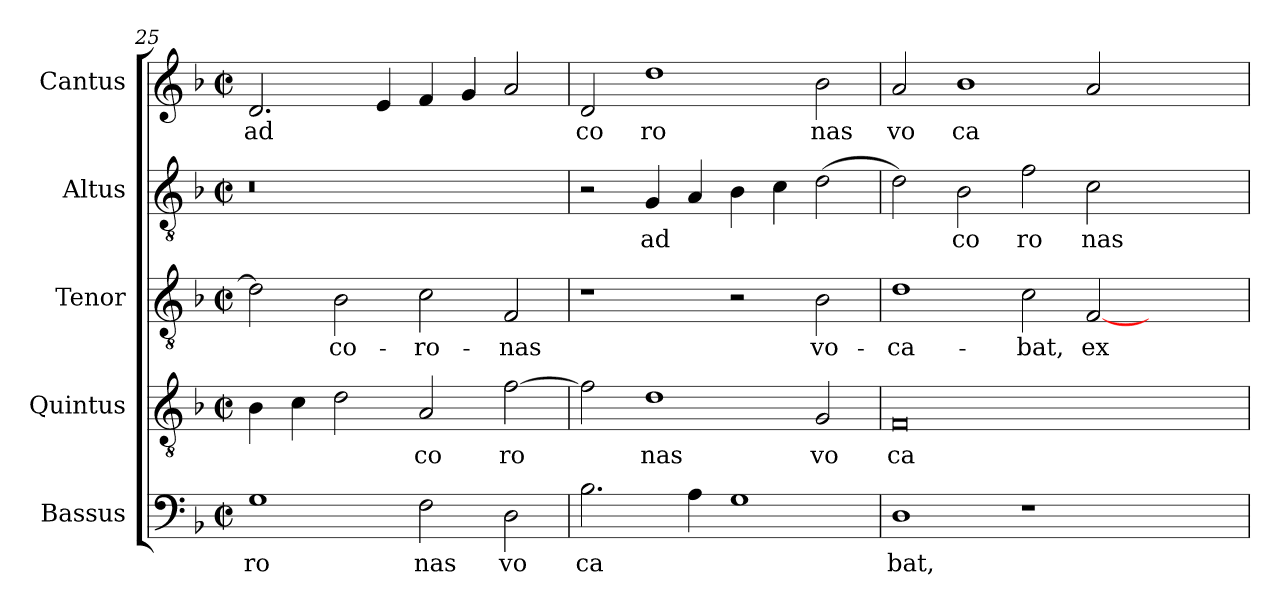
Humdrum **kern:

**kern	**text	**kern	**text	**kern	**text	**kern	**text	**kern	**text
*part5	*part5	*part4	*part4	*part3	*part3	*part2	*part2	*part1	*part1
*staff5	*staff5	*staff4	*staff4	*staff3	*staff3	*staff2	*staff2	*staff1	*staff1
*I"Bassus	*	*I"Quintus	*	*I"Tenor	*	*I"Altus	*	*I"Cantus	*
*clefF4	*	*clefGv2	*	*clefGv2	*	*clefGv2	*	*clefG2	*
*k[b-]	*	*k[b-]	*	*k[b-]	*	*k[b-]	*	*k[b-]	*
*F:	*	*F:	*	*F:	*	*F:	*	*F:	*
*M2/2	*	*M2/2	*	*M2/2	*	*M2/2	*	*M2/2	*
*met(c|)	*	*met(c|)	*	*met(c|)	*	*met(c|)	*	*met(c|)	*
=25	=25	=25	=25	=25	=25	=25	=25	=25	=25
!	!LO:LY:b:cj	!	!	!	!	!	!	!	!LO:LY:b:cj
1G	ro	4B-\	.	2d\]	.	0r	.	2.d/	ad
.	.	4c\	.	.	.	.	.	.	.
!	!	!	!	!	!LO:LY:b:cj	!	!	!	!
.	.	2d\	.	2B-\	co-	.	.	.	.
.	.	.	.	.	.	.	.	4e/	.
!	!LO:LY:b:cj	!	!LO:LY:b:cj	!	!LO:LY:b:cj	!	!	!	!
2F\	nas	2A/	co	2c\	-ro-	.	.	4f/	.
.	.	.	.	.	.	.	.	4g/	.
!	!LO:LY:b:cj	!	!LO:LY:b:cj	!	!LO:LY:b:cj	!	!	!	!
2D\	vo	[>2f\	ro	2F/	-nas	.	.	2a/	.
=26	=26	=26	=26	=26	=26	=26	=26	=26	=26
!	!LO:LY:b:cj	!	!	!	!	!	!	!	!LO:LY:b:cj
2.B-\	ca	2f\]	.	1r	.	2r	.	2d/	co
!	!	!	!LO:LY:b:cj	!	!	!	!LO:LY:b	!	!LO:LY:b:cj
.	.	1d	nas	.	.	4G/	ad	1dd	ro
4A\	.	.	.	.	.	4A/	.	.	.
1G	.	.	.	2r	.	4B-\	.	.	.
.	.	.	.	.	.	4c\	.	.	.
!	!	!	!LO:LY:b:cj	!	!LO:LY:b:cj	!	!	!	!LO:LY:b:cj
.	.	2G/	vo	2B-\	vo-	(>2d\	.	2b-\	nas
=27	=27	=27	=27	=27	=27	=27	=27	=27	=27
!	!LO:LY:b:cj	!	!LO:LY:b:cj	!	!LO:LY:b:cj	!	!	!	!LO:LY:b:cj
1D	bat,	0F	ca	1d	-ca-	2d\)	.	2a/	vo
!	!	!	!	!	!	!	!LO:LY:b:cj	!	!LO:LY:b:cj
.	.	.	.	.	.	2B-\	co	1b-	ca
!LO:N:vis=1	!	!	!	!	!LO:LY:b:cj	!	!LO:LY:b:cj	!	!
0r	.	.	.	2c\	-bat,	2f\	ro	.	.
!	!	!	!	!	!LO:LY:b:cj	!	!LO:LY:b:cj	!	!
.	.	.	.	[<2F/	ex-	2c\	nas	2a/	.
.	.	1ryy	.	1ryy	.	1ryy	.	1ryy	.
=	=	=	=	=	=	=	=	=	=
*-	*-	*-	*-	*-	*-	*-	*-	*-	*-
